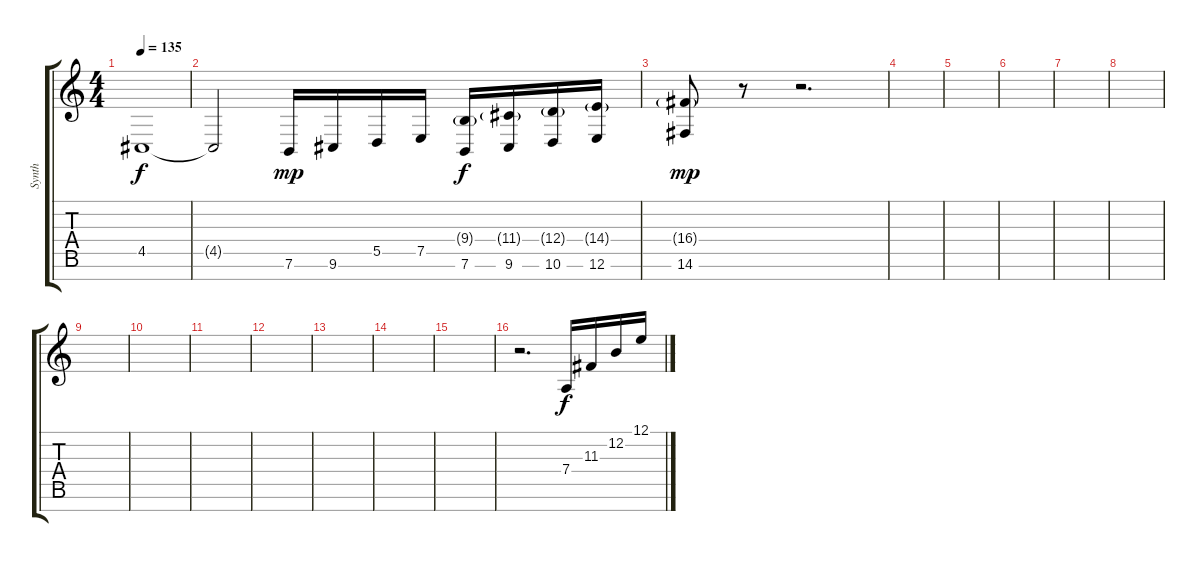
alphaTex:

\track ("Synth" "Synth") {instrument stringensemble1}
\staff {score tabs}
\tuning (E4 B3 G3 D3 A2 E2 B1) {hide}
\ts (4 4)
\tempo 135
\clef g2
\ks c
4.5.1{dy f} |
4.5{t}.2 7.6.16{dy mp} 9.6.16 5.5.16 7.5.16 (9.4{g} 7.6).16{dy f} (11.4{g} 9.6).16 (12.4{g} 10.6).16 (14.4{g} 12.6).16 |
(16.4{g} 14.6).8{dy mp} r.8 r.2{d} |
|
|
|
|
|
|
|
|
|
|
|
|
r.2{d} 7.4.16{dy f volume 9 instrument orchestralharp} 11.3.16 12.2.16 12.1.16
